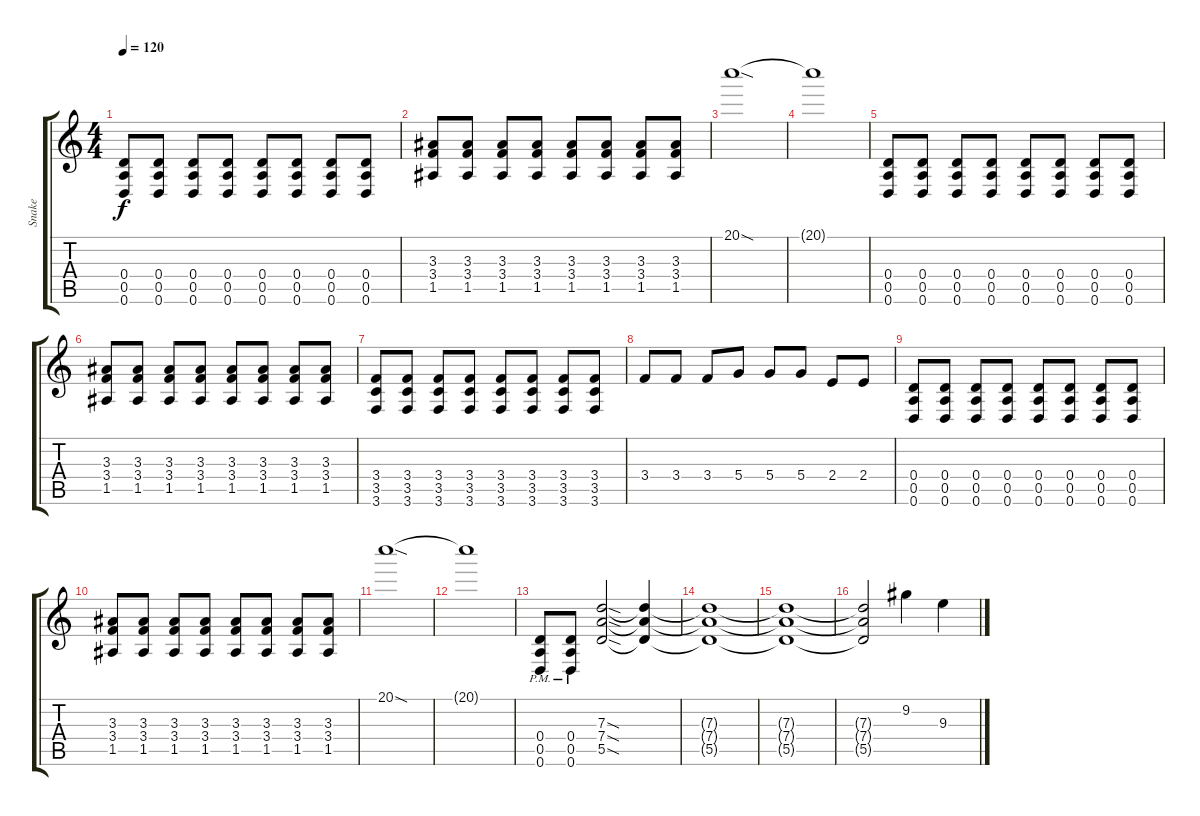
\track ("Snake" "Snake") {instrument distortionguitar}
\staff {score tabs}
\tuning (E4 B3 G3 D3 A2 D2) {hide}
\ts (4 4)
\tempo 120
\clef g2
\ks c
(0.4 0.5 0.6).8{dy f} (0.4 0.5 0.6).8 (0.4 0.5 0.6).8 (0.4 0.5 0.6).8 (0.4 0.5 0.6).8 (0.4 0.5 0.6).8 (0.4 0.5 0.6).8 (0.4 0.5 0.6).8 |
(3.3 3.4 1.5).8 (3.3 3.4 1.5).8 (3.3 3.4 1.5).8 (3.3 3.4 1.5).8 (3.3 3.4 1.5).8 (3.3 3.4 1.5).8 (3.3 3.4 1.5).8 (3.3 3.4 1.5).8 |
20.1{sod}.1 |
20.1{t}.1 |
(0.4 0.5 0.6).8 (0.4 0.5 0.6).8 (0.4 0.5 0.6).8 (0.4 0.5 0.6).8 (0.4 0.5 0.6).8 (0.4 0.5 0.6).8 (0.4 0.5 0.6).8 (0.4 0.5 0.6).8 |
(3.3 3.4 1.5).8 (3.3 3.4 1.5).8 (3.3 3.4 1.5).8 (3.3 3.4 1.5).8 (3.3 3.4 1.5).8 (3.3 3.4 1.5).8 (3.3 3.4 1.5).8 (3.3 3.4 1.5).8 |
(3.4 3.5 3.6).8 (3.4 3.5 3.6).8 (3.4 3.5 3.6).8 (3.4 3.5 3.6).8 (3.4 3.5 3.6).8 (3.4 3.5 3.6).8 (3.4 3.5 3.6).8 (3.4 3.5 3.6).8 |
3.4.8 3.4.8 3.4.8 5.4.8 5.4.8 5.4.8 2.4.8 2.4.8 |
(0.4 0.5 0.6).8 (0.4 0.5 0.6).8 (0.4 0.5 0.6).8 (0.4 0.5 0.6).8 (0.4 0.5 0.6).8 (0.4 0.5 0.6).8 (0.4 0.5 0.6).8 (0.4 0.5 0.6).8 |
(3.3 3.4 1.5).8 (3.3 3.4 1.5).8 (3.3 3.4 1.5).8 (3.3 3.4 1.5).8 (3.3 3.4 1.5).8 (3.3 3.4 1.5).8 (3.3 3.4 1.5).8 (3.3 3.4 1.5).8 |
20.1{sod}.1 |
20.1{t}.1 |
(0.4{pm} 0.5{pm} 0.6{pm}).8 (0.4{pm} 0.5{pm} 0.6{pm}).8 (7.3{sod} 7.4{sod} 5.5{sod}).2 (7.3{t} 7.4{t} 5.5{t}).4 |
(7.3{t} 7.4{t} 5.5{t}).1 |
(7.3{t} 7.4{t} 5.5{t}).1 |
(7.3{t} 7.4{t} 5.5{t}).2 9.2.4 9.3.4
